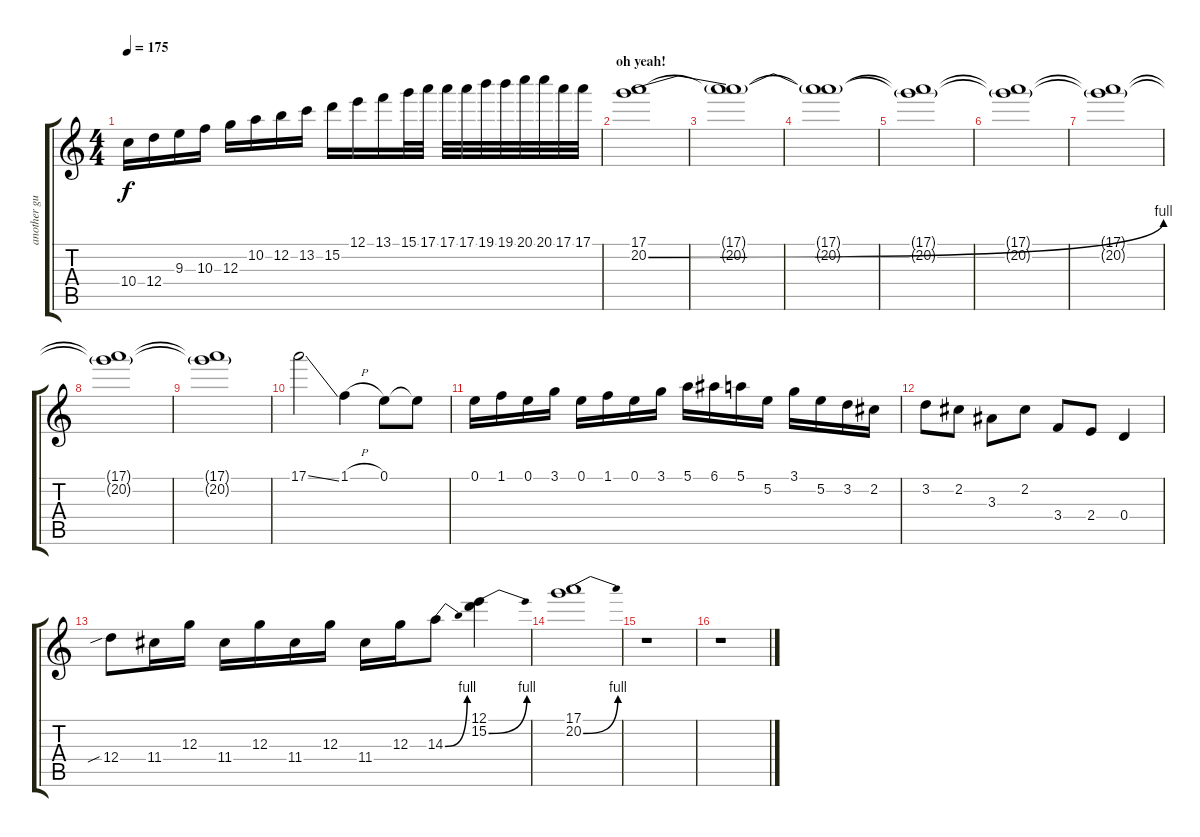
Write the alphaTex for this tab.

\track ("another guitar" "another gu") {instrument distortionguitar}
\staff {score tabs}
\tuning (E4 B3 G3 D3 A2 E2) {hide}
\ts (4 4)
\tempo 175
\clef g2
\ks c
10.4.16{dy f} 12.4.16 9.3.16 10.3.16 12.3.16 10.2.16 12.2.16 13.2.16 15.2.16 12.1.16 13.1.16 15.1.32 17.1.32 17.1.32 17.1.32 19.1.32 19.1.32 20.1.32 20.1.32 17.1.32 17.1.32 |
\section ("" "oh yeah!")
(17.1 20.2{be (bend 0 0 60 4)}).1 |
(17.1{t} 20.2{t}).1 |
(17.1{t} 20.2{t}).1 |
(17.1{t} 20.2{t}).1 |
(17.1{t} 20.2{t}).1 |
(17.1{t} 20.2{t}).1 |
(17.1{t} 20.2{t}).1 |
(17.1{t} 20.2{t}).1 |
17.1{ss}.2{instrument overdrivenguitar} 1.1{h}.4 0.1.8 0.1{t}.8 |
0.1.16 1.1.16 0.1.16 3.1.16 0.1.16 1.1.16 0.1.16 3.1.16 5.1.16 6.1.16 5.1.16 5.2.16 3.1.16 5.2.16 3.2.16 2.2.16 |
3.2.8 2.2.8 3.3.8 2.2.8 3.4.8 2.4.8 0.4.4 |
12.4{sib}.8 11.4.16 12.3.16 11.4.16 12.3.16 11.4.16 12.3.16 11.4.16 12.3.16 14.3{be (bend 0 0 60 4)}.8 (12.1 15.2{be (bend 0 0 60 4)}).4 |
(17.1 20.2{be (bend 0 0 60 4)}).1 |
r.1 |
r.1
